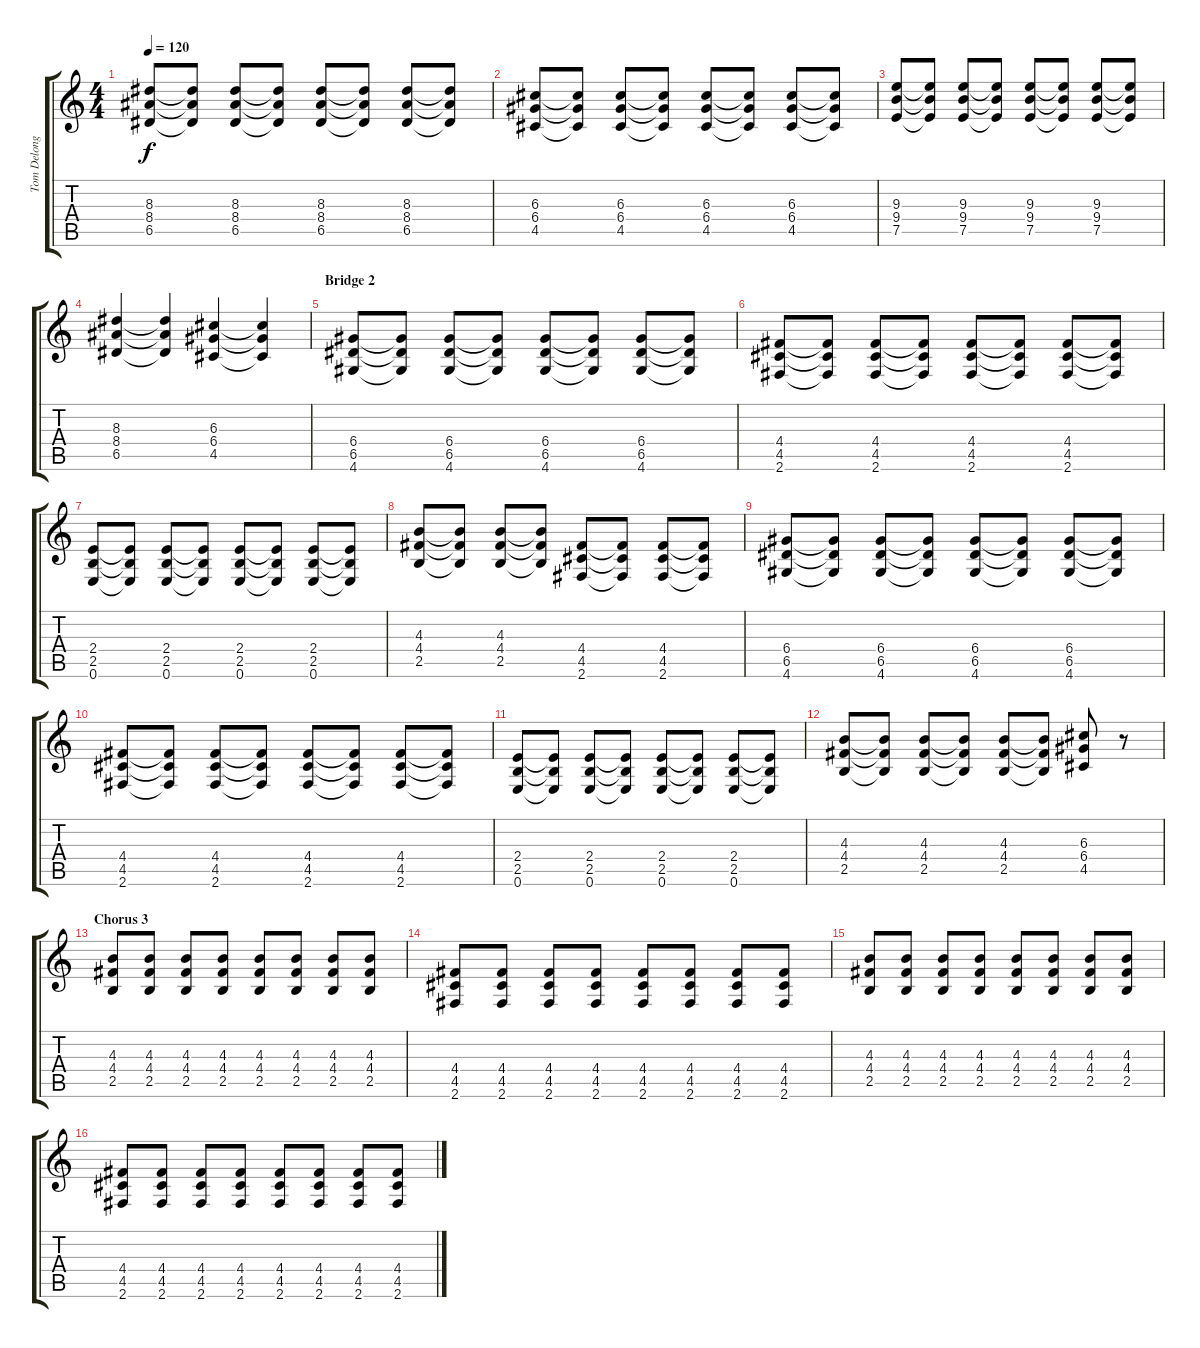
\track ("Tom Delonge" "Tom Delong") {instrument distortionguitar}
\staff {score tabs}
\tuning (E4 B3 G3 D3 A2 E2) {hide}
\ts (4 4)
\tempo 120
\clef g2
\ks c
(8.3 8.4 6.5).8{dy f} (8.3{t} 8.4{t} 6.5{t}).8 (8.3 8.4 6.5).8 (8.3{t} 8.4{t} 6.5{t}).8 (8.3 8.4 6.5).8 (8.3{t} 8.4{t} 6.5{t}).8 (8.3 8.4 6.5).8 (8.3{t} 8.4{t} 6.5{t}).8 |
(6.3 6.4 4.5).8 (6.3{t} 6.4{t} 4.5{t}).8 (6.3 6.4 4.5).8 (6.3{t} 6.4{t} 4.5{t}).8 (6.3 6.4 4.5).8 (6.3{t} 6.4{t} 4.5{t}).8 (6.3 6.4 4.5).8 (6.3{t} 6.4{t} 4.5{t}).8 |
(9.3 9.4 7.5).8 (9.3{t} 9.4{t} 7.5{t}).8 (9.3 9.4 7.5).8 (9.3{t} 9.4{t} 7.5{t}).8 (9.3 9.4 7.5).8 (9.3{t} 9.4{t} 7.5{t}).8 (9.3 9.4 7.5).8 (9.3{t} 9.4{t} 7.5{t}).8 |
(8.3 8.4 6.5).4 (8.3{t} 8.4{t} 6.5{t}).4 (6.3 6.4 4.5).4 (6.3{t} 6.4{t} 4.5{t}).4 |
\section ("" "Bridge 2")
(6.4 6.5 4.6).8 (6.4{t} 6.5{t} 4.6{t}).8 (6.4 6.5 4.6).8 (6.4{t} 6.5{t} 4.6{t}).8 (6.4 6.5 4.6).8 (6.4{t} 6.5{t} 4.6{t}).8 (6.4 6.5 4.6).8 (6.4{t} 6.5{t} 4.6{t}).8 |
(4.4 4.5 2.6).8 (4.4{t} 4.5{t} 2.6{t}).8 (4.4 4.5 2.6).8 (4.4{t} 4.5{t} 2.6{t}).8 (4.4 4.5 2.6).8 (4.4{t} 4.5{t} 2.6{t}).8 (4.4 4.5 2.6).8 (4.4{t} 4.5{t} 2.6{t}).8 |
(2.4 2.5 0.6).8 (2.4{t} 2.5{t} 0.6{t}).8 (2.4 2.5 0.6).8 (2.4{t} 2.5{t} 0.6{t}).8 (2.4 2.5 0.6).8 (2.4{t} 2.5{t} 0.6{t}).8 (2.4 2.5 0.6).8 (2.4{t} 2.5{t} 0.6{t}).8 |
(4.3 4.4 2.5).8 (4.3{t} 4.4{t} 2.5{t}).8 (4.3 4.4 2.5).8 (4.3{t} 4.4{t} 2.5{t}).8 (4.4 4.5 2.6).8 (4.4{t} 4.5{t} 2.6{t}).8 (4.4 4.5 2.6).8 (4.4{t} 4.5{t} 2.6{t}).8 |
(6.4 6.5 4.6).8 (6.4{t} 6.5{t} 4.6{t}).8 (6.4 6.5 4.6).8 (6.4{t} 6.5{t} 4.6{t}).8 (6.4 6.5 4.6).8 (6.4{t} 6.5{t} 4.6{t}).8 (6.4 6.5 4.6).8 (6.4{t} 6.5{t} 4.6{t}).8 |
(4.4 4.5 2.6).8 (4.4{t} 4.5{t} 2.6{t}).8 (4.4 4.5 2.6).8 (4.4{t} 4.5{t} 2.6{t}).8 (4.4 4.5 2.6).8 (4.4{t} 4.5{t} 2.6{t}).8 (4.4 4.5 2.6).8 (4.4{t} 4.5{t} 2.6{t}).8 |
(2.4 2.5 0.6).8 (2.4{t} 2.5{t} 0.6{t}).8 (2.4 2.5 0.6).8 (2.4{t} 2.5{t} 0.6{t}).8 (2.4 2.5 0.6).8 (2.4{t} 2.5{t} 0.6{t}).8 (2.4 2.5 0.6).8 (2.4{t} 2.5{t} 0.6{t}).8 |
(4.3 4.4 2.5).8 (4.3{t} 4.4{t} 2.5{t}).8 (4.3 4.4 2.5).8 (4.3{t} 4.4{t} 2.5{t}).8 (4.3 4.4 2.5).8 (4.3{t} 4.4{t} 2.5{t}).8 (6.3 6.4 4.5).8 r.8 |
\section ("" "Chorus 3")
(4.3 4.4 2.5).8{instrument distortionguitar} (4.3 4.4 2.5).8 (4.3 4.4 2.5).8 (4.3 4.4 2.5).8 (4.3 4.4 2.5).8 (4.3 4.4 2.5).8 (4.3 4.4 2.5).8 (4.3 4.4 2.5).8 |
(4.4 4.5 2.6).8 (4.4 4.5 2.6).8 (4.4 4.5 2.6).8 (4.4 4.5 2.6).8 (4.4 4.5 2.6).8 (4.4 4.5 2.6).8 (4.4 4.5 2.6).8 (4.4 4.5 2.6).8 |
(4.3 4.4 2.5).8 (4.3 4.4 2.5).8 (4.3 4.4 2.5).8 (4.3 4.4 2.5).8 (4.3 4.4 2.5).8 (4.3 4.4 2.5).8 (4.3 4.4 2.5).8 (4.3 4.4 2.5).8 |
(4.4 4.5 2.6).8 (4.4 4.5 2.6).8 (4.4 4.5 2.6).8 (4.4 4.5 2.6).8 (4.4 4.5 2.6).8 (4.4 4.5 2.6).8 (4.4 4.5 2.6).8 (4.4 4.5 2.6).8
